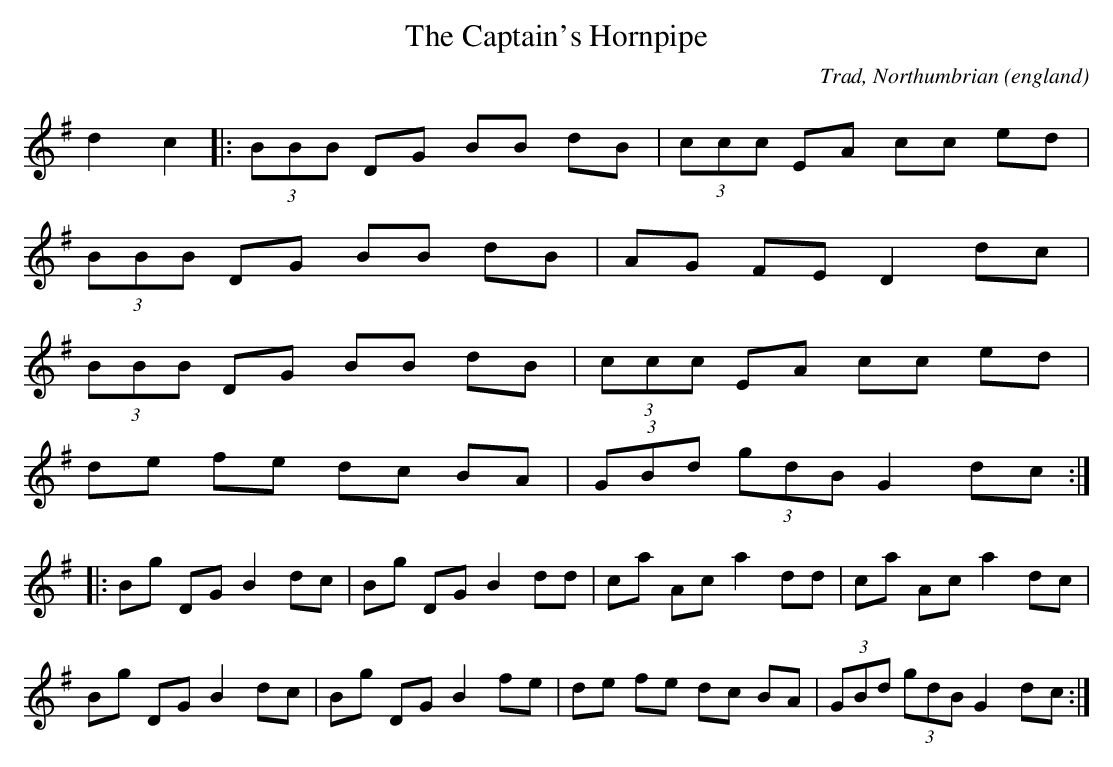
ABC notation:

X:1
T:Captain's Hornpipe, The
O:england
C: Trad, Northumbrian
K:G
d2 c2 |: (3BBB DG BB dB | (3ccc EA cc ed |
(3BBB DG BB dB | AG FE D2dc |
(3BBB DG BB dB | (3ccc EA cc ed |
de fe dc BA | (3GBd (3gdB G2 dc:|
|:Bg DG B2 dc | Bg DG B2 dd | ca Ac a2 dd | ca Ac a2 dc |
Bg DG B2 dc | Bg DG B2 fe | de fe dc BA | (3GBd (3gdB G2 dc :|
M:6/8
